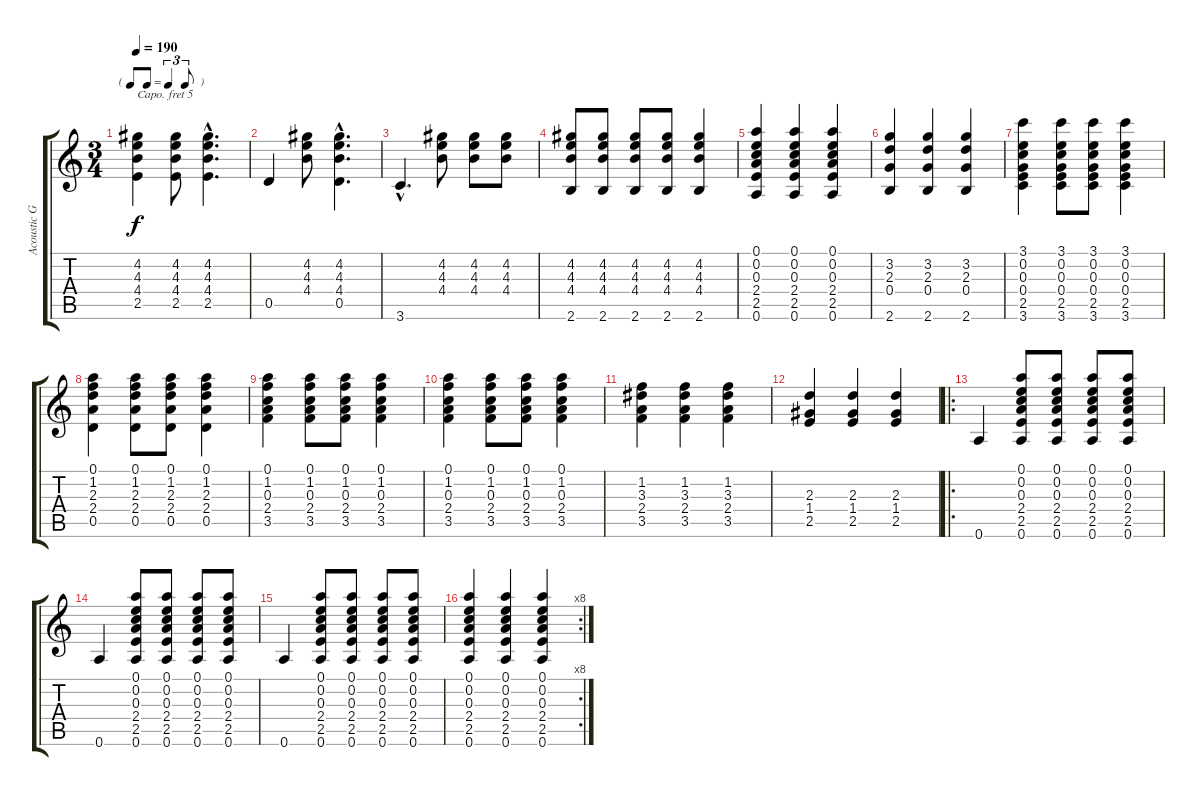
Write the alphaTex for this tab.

\track ("Acoustic Guitar" "Acoustic G") {instrument acousticguitarsteel}
\staff {score tabs}
\capo 5
\tuning (E4 B3 G3 D3 A2 E2) {hide}
\ts (3 4)
\tf triplet8th
\tempo 190
\clef g2
\ks c
(4.2 4.3 4.4 2.5).4{dy f} (4.2 4.3 4.4 2.5).8 (4.2{hac} 4.3{hac} 4.4{hac} 2.5{hac}).4{d} |
0.5.4 (4.2 4.3 4.4).8 (4.2{hac} 4.3{hac} 4.4{hac} 0.5{hac}).4{d} |
3.6{hac}.4{d} (4.2 4.3 4.4).8 (4.2 4.3 4.4).8 (4.2 4.3 4.4).8 |
(4.2 4.3 4.4 2.6).8 (4.2 4.3 4.4 2.6).8 (4.2 4.3 4.4 2.6).8 (4.2 4.3 4.4 2.6).8 (4.2 4.3 4.4 2.6).4 |
(0.1 0.2 0.3 2.4 2.5 0.6).4 (0.1 0.2 0.3 2.4 2.5 0.6).4 (0.1 0.2 0.3 2.4 2.5 0.6).4 |
(3.2 2.3 0.4 2.6).4 (3.2 2.3 0.4 2.6).4 (3.2 2.3 0.4 2.6).4 |
(3.1 0.2 0.3 0.4 2.5 3.6).4 (3.1 0.2 0.3 0.4 2.5 3.6).8 (3.1 0.2 0.3 0.4 2.5 3.6).8 (3.1 0.2 0.3 0.4 2.5 3.6).4 |
(0.1 1.2 2.3 2.4 0.5).4 (0.1 1.2 2.3 2.4 0.5).8 (0.1 1.2 2.3 2.4 0.5).8 (0.1 1.2 2.3 2.4 0.5).4 |
(0.1 1.2 0.3 2.4 3.5).4 (0.1 1.2 0.3 2.4 3.5).8 (0.1 1.2 0.3 2.4 3.5).8 (0.1 1.2 0.3 2.4 3.5).4 |
(0.1 1.2 0.3 2.4 3.5).4 (0.1 1.2 0.3 2.4 3.5).8 (0.1 1.2 0.3 2.4 3.5).8 (0.1 1.2 0.3 2.4 3.5).4 |
(1.2 3.3 2.4 3.5).4 (1.2 3.3 2.4 3.5).4 (1.2 3.3 2.4 3.5).4 |
(2.3 1.4 2.5).4 (2.3 1.4 2.5).4 (2.3 1.4 2.5).4 |
\ro
0.6.4 (0.1 0.2 0.3 2.4 2.5 0.6).8 (0.1 0.2 0.3 2.4 2.5 0.6).8 (0.1 0.2 0.3 2.4 2.5 0.6).8 (0.1 0.2 0.3 2.4 2.5 0.6).8 |
0.6.4 (0.1 0.2 0.3 2.4 2.5 0.6).8 (0.1 0.2 0.3 2.4 2.5 0.6).8 (0.1 0.2 0.3 2.4 2.5 0.6).8 (0.1 0.2 0.3 2.4 2.5 0.6).8 |
0.6.4 (0.1 0.2 0.3 2.4 2.5 0.6).8 (0.1 0.2 0.3 2.4 2.5 0.6).8 (0.1 0.2 0.3 2.4 2.5 0.6).8 (0.1 0.2 0.3 2.4 2.5 0.6).8 |
\rc 8
(0.1 0.2 0.3 2.4 2.5 0.6).4 (0.1 0.2 0.3 2.4 2.5 0.6).4 (0.1 0.2 0.3 2.4 2.5 0.6).4
